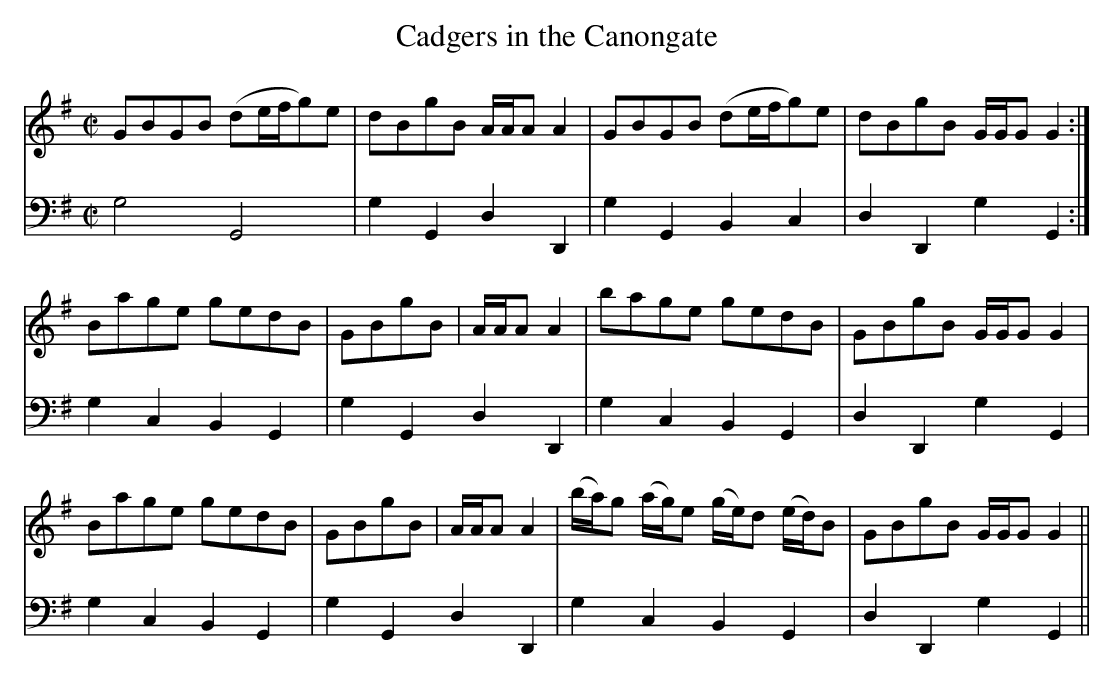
X:1
T:Cadgers in the Canongate
M:C|
L:1/8
K:G
V:1
GBGB (de/f/g)e|dBgB A/A/A A2|GBGB (de/f/g)e|dBgB G/G/G G2:|
Bage gedB|GBgB|A/A/A A2|bage gedB|GBgB G/G/G G2|
Bage gedB|GBgB|A/A/A A2|(b/a/)g  (a/g/)e (g/e/)d (e/d/)B|GBgB G/G/G G2||
V:2 clef = bass
G,4G,,4|G,2G,,2D,2D,,2|G,2G,,2B,,2C,2|D,2D,,2G,2G,,2:|
G,2C,2B,,2G,,2|G,2G,,2 D,2D,,2|G,2C,2B,,2G,,2|D,2D,,2G,2G,,2|
G,2C,2B,,2G,,2|G,2G,,2 D,2D,,2|G,2C,2B,,2G,,2|D,2D,,2G,2G,,2||
